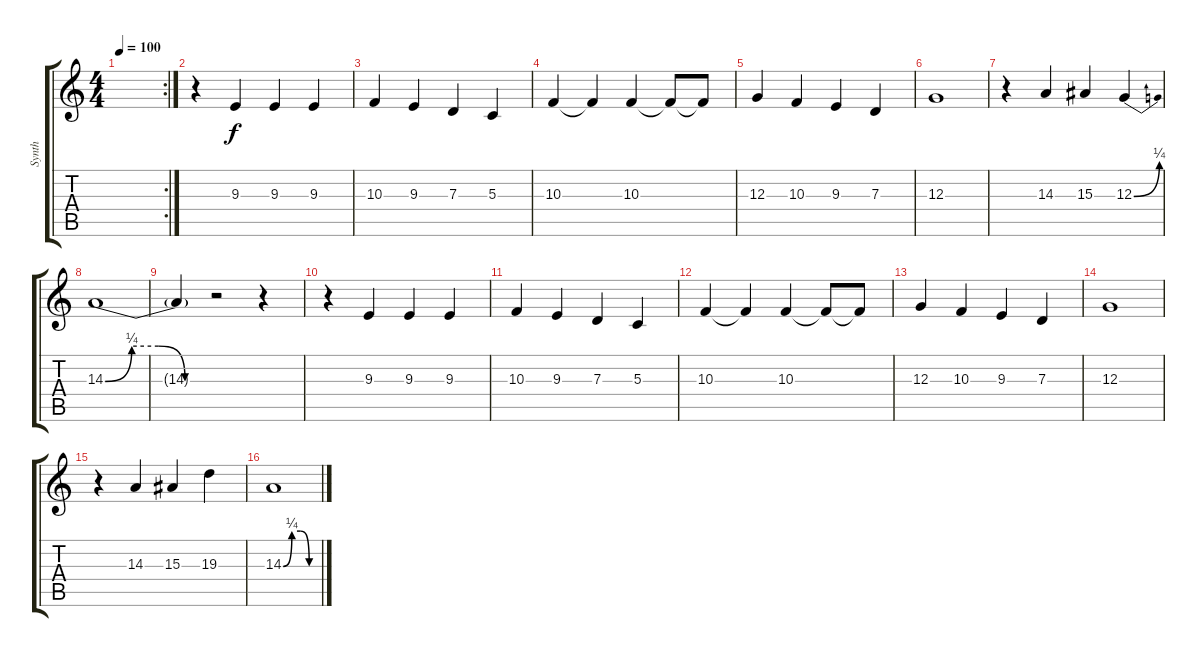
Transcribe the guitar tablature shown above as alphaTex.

\track ("Synth" "Synth") {instrument synthstrings1}
\staff {score tabs}
\tuning (E4 B3 G3 D3 A2 E2) {hide}
\rc 2
\ts (4 4)
\tempo 100
\clef g2
\ks c
|
r.4 9.3.4 9.3.4 9.3.4 |
10.3.4 9.3.4 7.3.4 5.3.4 |
10.3.4 10.3{t}.4 10.3.4 10.3{t}.8 10.3{t}.8 |
12.3.4 10.3.4 9.3.4 7.3.4 |
12.3.1 |
r.4 14.3.4 15.3.4 12.3{be (bend 0 0 60 1)}.4 |
14.3{be (custom 0 0 15 1 30 1 45 0 60 0)}.1 |
14.3{t}.4 r.2 r.4 |
r.4 9.3.4 9.3.4 9.3.4 |
10.3.4 9.3.4 7.3.4 5.3.4 |
10.3.4 10.3{t}.4 10.3.4 10.3{t}.8 10.3{t}.8 |
12.3.4 10.3.4 9.3.4 7.3.4 |
12.3.1 |
r.4 14.3.4 15.3.4 19.3.4 |
14.3{be (custom 0 0 15 1 30 1 45 0 60 0)}.1
